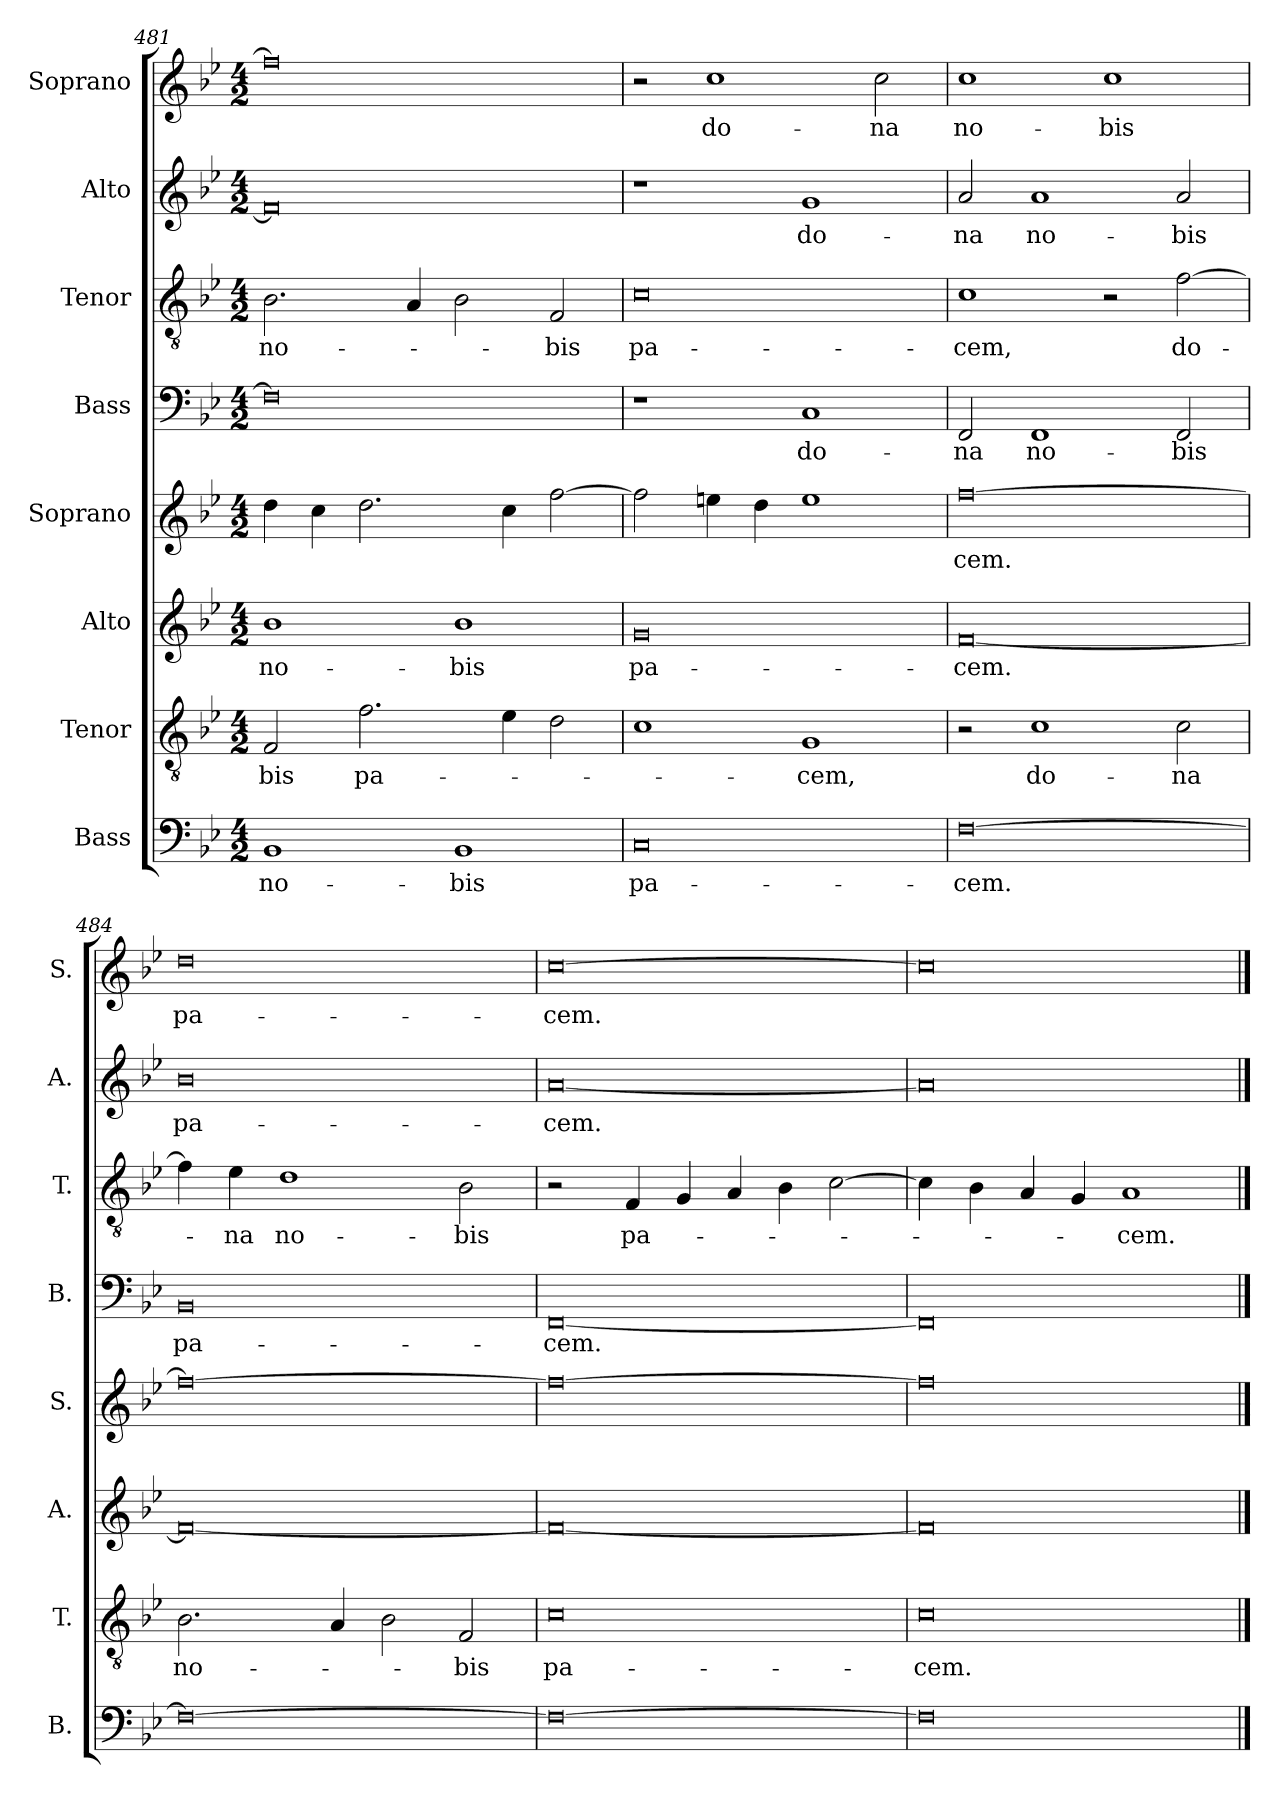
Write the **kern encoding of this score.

**kern	**text	**kern	**text	**kern	**text	**kern	**text	**kern	**text	**kern	**text	**kern	**text	**kern	**text
*part8	*part8	*part7	*part7	*part6	*part6	*part5	*part5	*part4	*part4	*part3	*part3	*part2	*part2	*part1	*part1
*staff8	*staff8	*staff7	*staff7	*staff6	*staff6	*staff5	*staff5	*staff4	*staff4	*staff3	*staff3	*staff2	*staff2	*staff1	*staff1
*I"Bass	*	*I"Tenor	*	*I"Alto	*	*I"Soprano	*	*I"Bass	*	*I"Tenor	*	*I"Alto	*	*I"Soprano	*
*I'B.	*	*I'T.	*	*I'A.	*	*I'S.	*	*I'B.	*	*I'T.	*	*I'A.	*	*I'S.	*
*clefF4	*	*clefGv2	*	*clefG2	*	*clefG2	*	*clefF4	*	*clefGv2	*	*clefG2	*	*clefG2	*
*	*	*ITrd7c12	*	*	*	*	*	*	*	*ITrd7c12	*	*	*	*	*
*k[b-e-]	*	*k[b-e-]	*	*k[b-e-]	*	*k[b-e-]	*	*k[b-e-]	*	*k[b-e-]	*	*k[b-e-]	*	*k[b-e-]	*
*B-:	*	*B-:	*	*B-:	*	*B-:	*	*B-:	*	*B-:	*	*B-:	*	*B-:	*
*M4/2	*	*M4/2	*	*M4/2	*	*M4/2	*	*M4/2	*	*M4/2	*	*M4/2	*	*M4/2	*
=481	=481	=481	=481	=481	=481	=481	=481	=481	=481	=481	=481	=481	=481	=481	=481
!	!LO:LY:b:color=#000000	!	!	!	!	!	!	!	!	!	!	!	!	!	!
!	!	!	!LO:LY:b:color=#000000	!	!	!	!	!	!	!	!	!	!	!	!
!	!	!	!	!	!LO:LY:b:color=#000000	!	!	!	!	!	!	!	!	!	!
!	!	!	!	!	!	!	!	!	!	!	!LO:LY:b:color=#000000	!	!	!	!
1BB-i	no-	2FFi/	-bis	1b-i	no-	4ddi\	.	0Fi]	.	2.BB-i\	no-	0fi]	.	0ffi]	.
.	.	.	.	.	.	4cci\	.	.	.	.	.	.	.	.	.
!	!	!	!LO:LY:b:color=#000000	!	!	!	!	!	!	!	!	!	!	!	!
.	.	2.Fi\	pa-	.	.	2.ddi\	.	.	.	.	.	.	.	.	.
.	.	.	.	.	.	.	.	.	.	4AAi/	.	.	.	.	.
!	!LO:LY:b:color=#000000	!	!	!	!	!	!	!	!	!	!	!	!	!	!
!	!	!	!	!	!LO:LY:b:color=#000000	!	!	!	!	!	!	!	!	!	!
1BB-i	-bis	.	.	1b-i	-bis	.	.	.	.	2BB-i\	.	.	.	.	.
.	.	4E-i\	.	.	.	4cci\	.	.	.	.	.	.	.	.	.
!	!	!	!	!	!	!	!	!	!	!	!LO:LY:b:color=#000000	!	!	!	!
.	.	2Di\	.	.	.	[2ffi\	.	.	.	2FFi/	-bis	.	.	.	.
!!LO:PB:g=z
=482	=482	=482	=482	=482	=482	=482	=482	=482	=482	=482	=482	=482	=482	=482	=482
!	!LO:LY:b:color=#000000	!	!	!	!	!	!	!	!	!	!	!	!	!	!
!	!	!	!	!	!LO:LY:b:color=#000000	!	!	!	!	!	!	!	!	!	!
!	!	!	!	!	!	!	!	!	!	!	!LO:LY:b:color=#000000	!	!	!	!
0Ci	pa-	1Ci	.	0gi	pa-	2ffi\]	.	1r	.	0Ci	pa-	1r	.	2r	.
!	!	!	!	!	!	!	!	!	!	!	!	!	!	!	!LO:LY:b:color=#000000
.	.	.	.	.	.	4eeni\	.	.	.	.	.	.	.	1cci	do-
.	.	.	.	.	.	4ddi\	.	.	.	.	.	.	.	.	.
!	!	!	!LO:LY:b:color=#000000	!	!	!	!	!	!	!	!	!	!	!	!
!	!	!	!	!	!	!	!	!	!LO:LY:b:color=#000000	!	!	!	!	!	!
!	!	!	!	!	!	!	!	!	!	!	!	!	!LO:LY:b:color=#000000	!	!
.	.	1GGi	-cem,	.	.	1eei	.	1Ci	do-	.	.	1gi	do-	.	.
!	!	!	!	!	!	!	!	!	!	!	!	!	!	!	!LO:LY:b:color=#000000
.	.	.	.	.	.	.	.	.	.	.	.	.	.	2cci\	-na
=483	=483	=483	=483	=483	=483	=483	=483	=483	=483	=483	=483	=483	=483	=483	=483
!	!LO:LY:b:color=#000000	!	!	!	!	!	!	!	!	!	!	!	!	!	!
!	!	!	!	!	!LO:LY:b:color=#000000	!	!	!	!	!	!	!	!	!	!
!	!	!	!	!	!	!	!LO:LY:b:color=#000000	!	!	!	!	!	!	!	!
!	!	!	!	!	!	!	!	!	!LO:LY:b:color=#000000	!	!	!	!	!	!
!	!	!	!	!	!	!	!	!	!	!	!LO:LY:b:color=#000000	!	!	!	!
!	!	!	!	!	!	!	!	!	!	!	!	!	!LO:LY:b:color=#000000	!	!
!	!	!	!	!	!	!	!	!	!	!	!	!	!	!	!LO:LY:b:color=#000000
[0Fi	-cem.	2r	.	[0fi	-cem.	[0ffi	-cem.	2FFi/	-na	1Ci	-cem,	2ai/	-na	1cci	no-
!	!	!	!LO:LY:b:color=#000000	!	!	!	!	!	!	!	!	!	!	!	!
!	!	!	!	!	!	!	!	!	!LO:LY:b:color=#000000	!	!	!	!	!	!
!	!	!	!	!	!	!	!	!	!	!	!	!	!LO:LY:b:color=#000000	!	!
.	.	1Ci	do-	.	.	.	.	1FFi	no-	.	.	1ai	no-	.	.
!	!	!	!	!	!	!	!	!	!	!	!	!	!	!	!LO:LY:b:color=#000000
.	.	.	.	.	.	.	.	.	.	2r	.	.	.	1cci	-bis
!	!	!	!LO:LY:b:color=#000000	!	!	!	!	!	!	!	!	!	!	!	!
!	!	!	!	!	!	!	!	!	!LO:LY:b:color=#000000	!	!	!	!	!	!
!	!	!	!	!	!	!	!	!	!	!	!LO:LY:b:color=#000000	!	!	!	!
!	!	!	!	!	!	!	!	!	!	!	!	!	!LO:LY:b:color=#000000	!	!
.	.	2Ci\	-na	.	.	.	.	2FFi/	-bis	[2Fi\	do-	2ai/	-bis	.	.
=484	=484	=484	=484	=484	=484	=484	=484	=484	=484	=484	=484	=484	=484	=484	=484
!	!	!	!LO:LY:b:color=#000000	!	!	!	!	!	!	!	!	!	!	!	!
!	!	!	!	!	!	!	!	!	!LO:LY:b:color=#000000	!	!	!	!	!	!
!	!	!	!	!	!	!	!	!	!	!	!	!	!LO:LY:b:color=#000000	!	!
!	!	!	!	!	!	!	!	!	!	!	!	!	!	!	!LO:LY:b:color=#000000
0Fi_	.	2.BB-i\	no-	0fi_	.	0ffi_	.	0BB-i	pa-	4Fi\]	.	0b-i	pa-	0ddi	pa-
!	!	!	!	!	!	!	!	!	!	!	!LO:LY:b:color=#000000	!	!	!	!
.	.	.	.	.	.	.	.	.	.	4E-i\	-na	.	.	.	.
!	!	!	!	!	!	!	!	!	!	!	!LO:LY:b:color=#000000	!	!	!	!
.	.	.	.	.	.	.	.	.	.	1Di	no-	.	.	.	.
.	.	4AAi/	.	.	.	.	.	.	.	.	.	.	.	.	.
.	.	2BB-i\	.	.	.	.	.	.	.	.	.	.	.	.	.
!	!	!	!LO:LY:b:color=#000000	!	!	!	!	!	!	!	!	!	!	!	!
!	!	!	!	!	!	!	!	!	!	!	!LO:LY:b:color=#000000	!	!	!	!
.	.	2FFi/	-bis	.	.	.	.	.	.	2BB-i\	-bis	.	.	.	.
=485	=485	=485	=485	=485	=485	=485	=485	=485	=485	=485	=485	=485	=485	=485	=485
!	!	!	!LO:LY:b:color=#000000	!	!	!	!	!	!	!	!	!	!	!	!
!	!	!	!	!	!	!	!	!	!LO:LY:b:color=#000000	!	!	!	!	!	!
!	!	!	!	!	!	!	!	!	!	!	!	!	!LO:LY:b:color=#000000	!	!
!	!	!	!	!	!	!	!	!	!	!	!	!	!	!	!LO:LY:b:color=#000000
0Fi_	.	0Ci	pa-	0fi_	.	0ffi_	.	[0FFi	-cem.	2r	.	[0ai	-cem.	[0cci	-cem.
!	!	!	!	!	!	!	!	!	!	!	!LO:LY:b:color=#000000	!	!	!	!
.	.	.	.	.	.	.	.	.	.	4FFi/	pa-	.	.	.	.
.	.	.	.	.	.	.	.	.	.	4GGi/	.	.	.	.	.
.	.	.	.	.	.	.	.	.	.	4AAi/	.	.	.	.	.
.	.	.	.	.	.	.	.	.	.	4BB-i\	.	.	.	.	.
.	.	.	.	.	.	.	.	.	.	[2Ci\	.	.	.	.	.
=486	=486	=486	=486	=486	=486	=486	=486	=486	=486	=486	=486	=486	=486	=486	=486
!	!	!	!LO:LY:b:color=#000000	!	!	!	!	!	!	!	!	!	!	!	!
0Fi]	.	0Ci	-cem.	0fi]	.	0ffi]	.	0FFi]	.	4Ci\]	.	0ai]	.	0cci]	.
.	.	.	.	.	.	.	.	.	.	4BB-i\	.	.	.	.	.
.	.	.	.	.	.	.	.	.	.	4AAi/	.	.	.	.	.
.	.	.	.	.	.	.	.	.	.	4GGi/	.	.	.	.	.
!	!	!	!	!	!	!	!	!	!	!	!LO:LY:b:color=#000000	!	!	!	!
.	.	.	.	.	.	.	.	.	.	1AAi	-cem.	.	.	.	.
==	==	==	==	==	==	==	==	==	==	==	==	==	==	==	==
*-	*-	*-	*-	*-	*-	*-	*-	*-	*-	*-	*-	*-	*-	*-	*-
